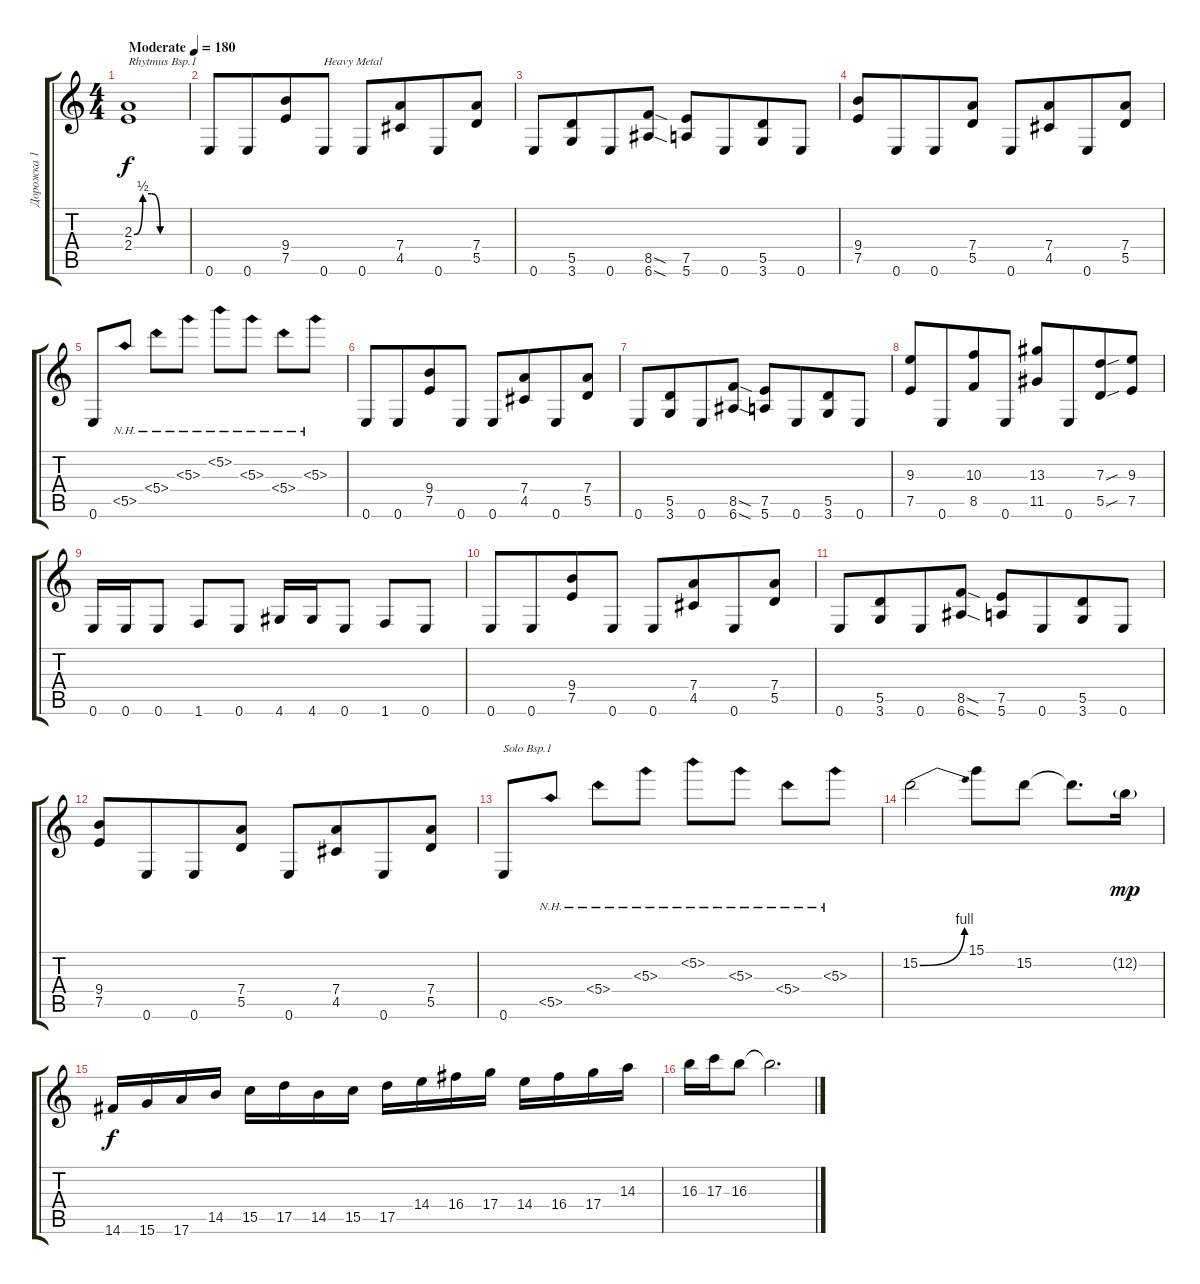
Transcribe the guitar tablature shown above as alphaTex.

\track ("Дорожка 1" "Дорожка 1") {instrument distortionguitar}
\staff {score tabs}
\tuning (E4 B3 G3 D3 A2 E2) {hide}
\ts (4 4)
\tempo (180 "Moderate")
\clef g2
\ks c
(2.3{be (custom 0 0 10 2 20 2 30 0 60 0)} 2.4).1{txt "Rhytmus Bsp.1" dy f instrument distortionguitar} |
0.6.8 0.6.8{beam merge} (9.4 7.5).8 0.6.8{txt "Heavy Metal"} 0.6.8 (7.4 4.5).8{beam merge} 0.6.8 (7.4 5.5).8 |
0.6.8 (5.5 3.6).8{beam merge} 0.6.8 (8.5{sod} 6.6{sod}).8 (7.5 5.6).8 0.6.8{beam merge} (5.5 3.6).8 0.6.8 |
(9.4 7.5).8 0.6.8{beam merge} 0.6.8 (7.4 5.5).8 0.6.8 (7.4 4.5).8{beam merge} 0.6.8 (7.4 5.5).8 |
0.6.8 5.5{nh}.8 5.4{nh}.8 5.3{nh}.8 5.2{nh}.8 5.3{nh}.8 5.4{nh}.8 5.3{nh}.8 |
0.6.8 0.6.8{beam merge} (9.4 7.5).8 0.6.8 0.6.8 (7.4 4.5).8{beam merge} 0.6.8 (7.4 5.5).8 |
0.6.8 (5.5 3.6).8{beam merge} 0.6.8 (8.5{sod} 6.6{sod}).8 (7.5 5.6).8 0.6.8{beam merge} (5.5 3.6).8 0.6.8 |
(9.3 7.5).8 0.6.8{beam merge} (10.3 8.5).8 0.6.8 (13.3 11.5).8 0.6.8{beam merge} (7.3{sou} 5.5{sou}).8 (9.3 7.5).8 |
0.6.16 0.6.16{beam merge} 0.6.8 1.6.8 0.6.8 4.6.16 4.6.16{beam merge} 0.6.8 1.6.8 0.6.8 |
0.6.8 0.6.8{beam merge} (9.4 7.5).8 0.6.8 0.6.8 (7.4 4.5).8{beam merge} 0.6.8 (7.4 5.5).8 |
0.6.8 (5.5 3.6).8{beam merge} 0.6.8 (8.5{sod} 6.6{sod}).8 (7.5 5.6).8 0.6.8{beam merge} (5.5 3.6).8 0.6.8 |
(9.4 7.5).8 0.6.8{beam merge} 0.6.8 (7.4 5.5).8 0.6.8 (7.4 4.5).8{beam merge} 0.6.8 (7.4 5.5).8 |
0.6.8{txt "Solo Bsp.1"} 5.5{nh}.8 5.4{nh}.8 5.3{nh}.8 5.2{nh}.8 5.3{nh}.8 5.4{nh}.8 5.3{nh}.8 |
15.2{be (bend 0 0 60 4)}.2 15.1.8 15.2.8 15.2{t}.8{d} 12.2{g}.16{dy mp} |
14.6.16{dy f} 15.6.16 17.6.16 14.5.16 15.5.16 17.5.16 14.5.16 15.5.16 17.5.16 14.4.16 16.4.16 17.4.16 14.4.16 16.4.16 17.4.16 14.3.16 |
16.3.16{beam merge} 17.3.16 16.3.8 16.3{t}.2{d}
